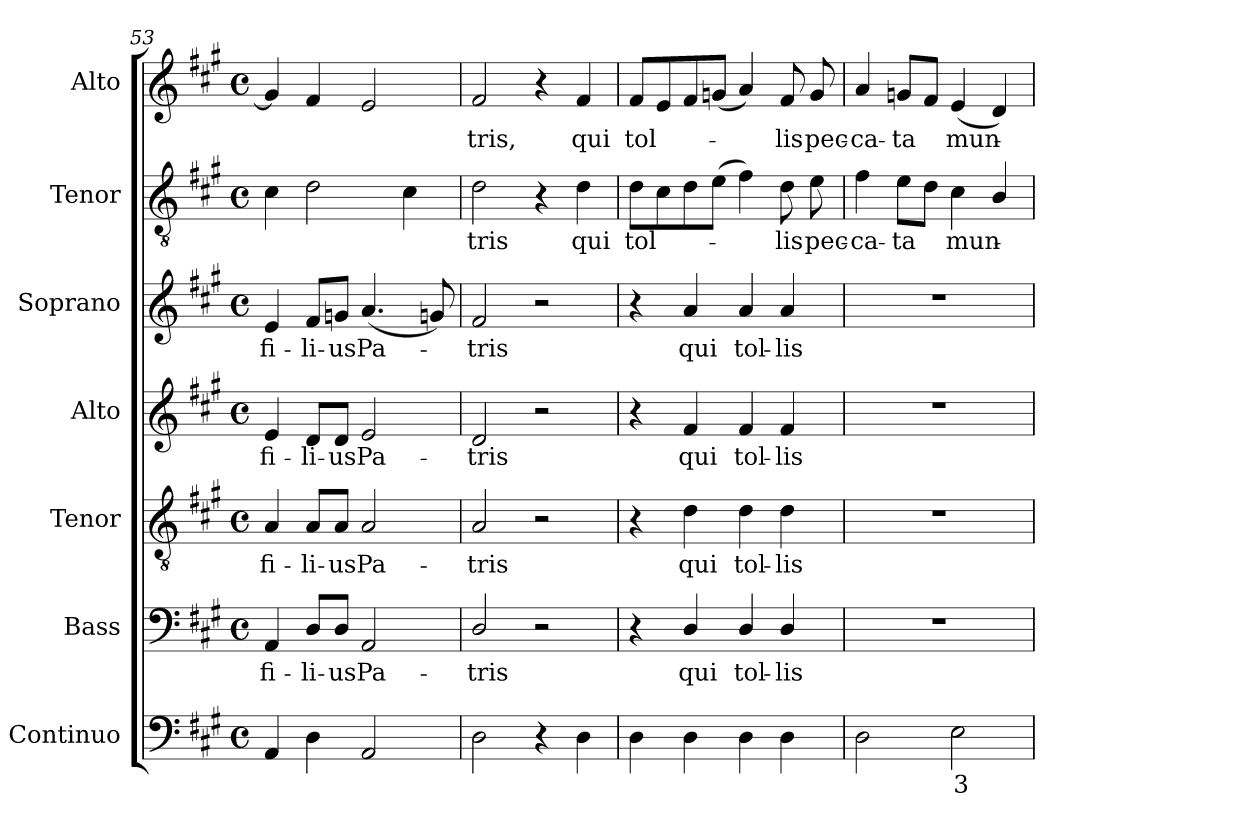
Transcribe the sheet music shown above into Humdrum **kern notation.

**kern	**text	**kern	**text	**kern	**text	**kern	**text	**kern	**text	**kern	**text	**kern	**text
*part7	*part7	*part6	*part6	*part5	*part5	*part4	*part4	*part3	*part3	*part2	*part2	*part1	*part1
*staff7	*staff7	*staff6	*staff6	*staff5	*staff5	*staff4	*staff4	*staff3	*staff3	*staff2	*staff2	*staff1	*staff1
*I"Continuo	*	*I"Bass	*	*I"Tenor	*	*I"Alto	*	*I"Soprano	*	*I"Tenor	*	*I"Alto	*
*I'Cont.	*	*I'B.	*	*I'T.	*	*I'A.	*	*I'S.	*	*I'T.	*	*I'A.	*
!!LO:LB:g=z
*clefF4	*	*clefF4	*	*clefGv2	*	*clefG2	*	*clefG2	*	*clefGv2	*	*clefG2	*
*	*	*	*	*ITrd7c12	*	*	*	*	*	*ITrd7c12	*	*	*
*k[f#c#g#]	*	*k[f#c#g#]	*	*k[f#c#g#]	*	*k[f#c#g#]	*	*k[f#c#g#]	*	*k[f#c#g#]	*	*k[f#c#g#]	*
*A:	*	*A:	*	*A:	*	*A:	*	*A:	*	*A:	*	*A:	*
*M4/4	*	*M4/4	*	*M4/4	*	*M4/4	*	*M4/4	*	*M4/4	*	*M4/4	*
*met(c)	*	*met(c)	*	*met(c)	*	*met(c)	*	*met(c)	*	*met(c)	*	*met(c)	*
=53	=53	=53	=53	=53	=53	=53	=53	=53	=53	=53	=53	=53	=53
!	!	!	!LO:LY:b:color=#000000	!	!	!	!	!	!	!	!	!	!
!	!	!	!	!	!LO:LY:b:color=#000000	!	!	!	!	!	!	!	!
!	!	!	!	!	!	!	!LO:LY:b:color=#000000	!	!	!	!	!	!
!	!	!	!	!	!	!	!	!	!LO:LY:b:color=#000000	!	!	!	!
4AAi/	.	4AAi/	fi-	4AAi/	fi-	4ei/	fi-	4ei/	fi-	4C#i\	.	4gi/]	.
!	!	!	!LO:LY:b:color=#000000	!	!	!	!	!	!	!	!	!	!
!	!	!	!	!	!LO:LY:b:color=#000000	!	!	!	!	!	!	!	!
!	!	!	!	!	!	!	!LO:LY:b:color=#000000	!	!	!	!	!	!
!	!	!	!	!	!	!	!	!	!LO:LY:b:color=#000000	!	!	!	!
4Di\	.	8Di/L	-li-	8AAi/L	-li-	8di/L	-li-	8f#i/L	-li-	2Di\	.	4f#i/	.
!	!	!	!LO:LY:b:color=#000000	!	!	!	!	!	!	!	!	!	!
!	!	!	!	!	!LO:LY:b:color=#000000	!	!	!	!	!	!	!	!
!	!	!	!	!	!	!	!LO:LY:b:color=#000000	!	!	!	!	!	!
!	!	!	!	!	!	!	!	!	!LO:LY:b:color=#000000	!	!	!	!
.	.	8Di/J	-us	8AAi/J	-us	8di/J	-us	8gi/J	-us	.	.	.	.
!	!	!	!LO:LY:b:color=#000000	!	!	!	!	!	!	!	!	!	!
!	!	!	!	!	!LO:LY:b:color=#000000	!	!	!	!	!	!	!	!
!	!	!	!	!	!	!	!LO:LY:b:color=#000000	!	!	!	!	!	!
!	!	!	!	!	!	!	!	!	!LO:LY:b:color=#000000	!	!	!	!
2AAi/	.	2AAi/	Pa-	2AAi/	Pa-	2ei/	Pa-	(4.ai/	Pa-	.	.	2ei/	.
.	.	.	.	.	.	.	.	.	.	4C#i\	.	.	.
.	.	.	.	.	.	.	.	8gni/)	.	.	.	.	.
=54	=54	=54	=54	=54	=54	=54	=54	=54	=54	=54	=54	=54	=54
!	!	!	!LO:LY:b:color=#000000	!	!	!	!	!	!	!	!	!	!
!	!	!	!	!	!LO:LY:b:color=#000000	!	!	!	!	!	!	!	!
!	!	!	!	!	!	!	!LO:LY:b:color=#000000	!	!	!	!	!	!
!	!	!	!	!	!	!	!	!	!LO:LY:b:color=#000000	!	!	!	!
!	!	!	!	!	!	!	!	!	!	!	!LO:LY:b:color=#000000	!	!
!	!	!	!	!	!	!	!	!	!	!	!	!	!LO:LY:b:color=#000000
2Di\	.	2Di/	-tris	2AAi/	-tris	2di/	-tris	2f#i/	-tris	2Di\	-tris	2f#i/	-tris,
4r	.	2r	.	2r	.	2r	.	2r	.	4r	.	4r	.
!	!	!	!	!	!	!	!	!	!	!	!LO:LY:b:color=#000000	!	!
!	!	!	!	!	!	!	!	!	!	!	!	!	!LO:LY:b:color=#000000
4Di\	.	.	.	.	.	.	.	.	.	4Di\	qui	4f#i/	qui
=55	=55	=55	=55	=55	=55	=55	=55	=55	=55	=55	=55	=55	=55
!	!	!	!	!	!	!	!	!	!	!	!LO:LY:b:color=#000000	!	!
!	!	!	!	!	!	!	!	!	!	!	!	!	!LO:LY:b:color=#000000
4Di\	.	4r	.	4r	.	4r	.	4r	.	8Di\L	tol-	8f#i/L	tol-
.	.	.	.	.	.	.	.	.	.	8C#i\	.	8ei/	.
!	!	!	!LO:LY:b:color=#000000	!	!	!	!	!	!	!	!	!	!
!	!	!	!	!	!LO:LY:b:color=#000000	!	!	!	!	!	!	!	!
!	!	!	!	!	!	!	!LO:LY:b:color=#000000	!	!	!	!	!	!
!	!	!	!	!	!	!	!	!	!LO:LY:b:color=#000000	!	!	!	!
4Di\	.	4Di/	qui	4Di\	qui	4f#i/	qui	4ai/	qui	8Di\	.	8f#i/	.
.	.	.	.	.	.	.	.	.	.	(8Ei\J	.	(8gi/J	.
!	!	!	!LO:LY:b:color=#000000	!	!	!	!	!	!	!	!	!	!
!	!	!	!	!	!LO:LY:b:color=#000000	!	!	!	!	!	!	!	!
!	!	!	!	!	!	!	!LO:LY:b:color=#000000	!	!	!	!	!	!
!	!	!	!	!	!	!	!	!	!LO:LY:b:color=#000000	!	!	!	!
4Di\	.	4Di/	tol-	4Di\	tol-	4f#i/	tol-	4ai/	tol-	4F#i\)	.	4ai/)	.
!	!	!	!LO:LY:b:color=#000000	!	!	!	!	!	!	!	!	!	!
!	!	!	!	!	!LO:LY:b:color=#000000	!	!	!	!	!	!	!	!
!	!	!	!	!	!	!	!LO:LY:b:color=#000000	!	!	!	!	!	!
!	!	!	!	!	!	!	!	!	!LO:LY:b:color=#000000	!	!	!	!
!	!	!	!	!	!	!	!	!	!	!	!LO:LY:b:color=#000000	!	!
!	!	!	!	!	!	!	!	!	!	!	!	!	!LO:LY:b:color=#000000
4Di\	.	4Di/	-lis	4Di\	-lis	4f#i/	-lis	4ai/	-lis	8Di\	-lis	8f#i/	-lis
!	!	!	!	!	!	!	!	!	!	!	!LO:LY:b:color=#000000	!	!
!	!	!	!	!	!	!	!	!	!	!	!	!	!LO:LY:b:color=#000000
.	.	.	.	.	.	.	.	.	.	8Ei\	pec-	8gi/	pec-
=56	=56	=56	=56	=56	=56	=56	=56	=56	=56	=56	=56	=56	=56
!	!	!	!	!	!	!	!	!	!	!	!LO:LY:b:color=#000000	!	!
!	!	!	!	!	!	!	!	!	!	!	!	!	!LO:LY:b:color=#000000
2Di\	.	1r	.	1r	.	1r	.	1r	.	4F#i\	-ca-	4ai/	-ca-
!	!	!	!	!	!	!	!	!	!	!	!LO:LY:b:color=#000000	!	!
!	!	!	!	!	!	!	!	!	!	!	!	!	!LO:LY:b:color=#000000
.	.	.	.	.	.	.	.	.	.	8Ei\L	-ta	8gni/L	-ta
.	.	.	.	.	.	.	.	.	.	8Di\J	.	8f#i/J	.
!	!LO:LY:b:color=#000000	!	!	!	!	!	!	!	!	!	!	!	!
!	!	!	!	!	!	!	!	!	!	!	!LO:LY:b:color=#000000	!	!
!	!	!	!	!	!	!	!	!	!	!	!	!	!LO:LY:b:color=#000000
2Ei\	3	.	.	.	.	.	.	.	.	4C#i\	mun-	(4ei/	mun-
.	.	.	.	.	.	.	.	.	.	4BBi/	.	4di/)	.
=	=	=	=	=	=	=	=	=	=	=	=	=	=
*-	*-	*-	*-	*-	*-	*-	*-	*-	*-	*-	*-	*-	*-
